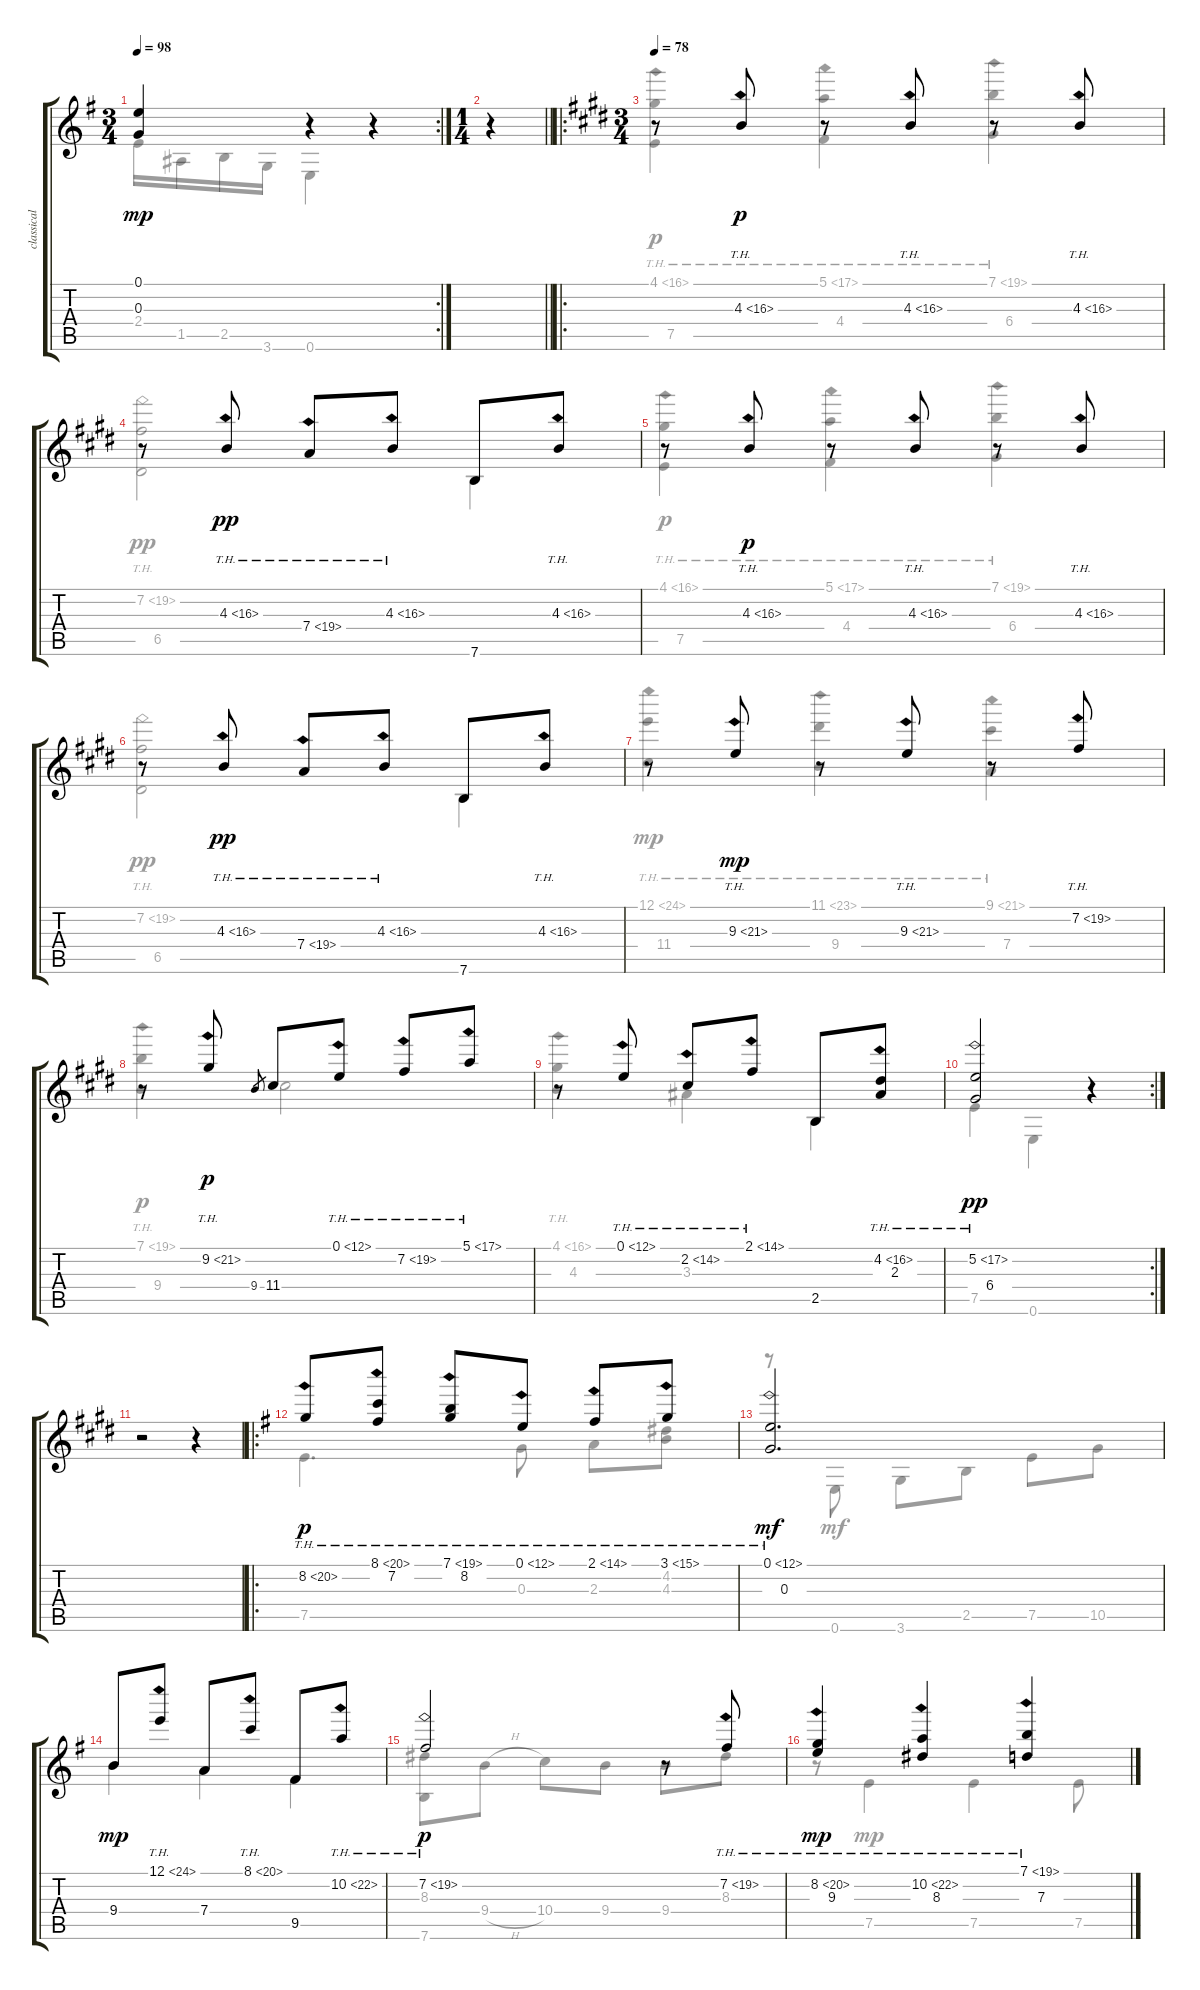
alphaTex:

\track ("classical guitar" "classical ") {instrument acousticguitarnylon}
\staff {score tabs}
\tuning (E4 B3 G3 D3 A2 E2) {hide}
\voice
\rc 2
\ts (3 4)
\tempo 98
\clef g2
\ks g
(0.1 0.3).4{dy mp} r.4 r.4 |
\ts (1 4)
\barLineRight lightlight
r.4 |
\ro
\ts (3 4)
\tempo 78
\ks e
r.8 4.3{th 12}.8{dy p} r.8 4.3{th 12}.8 r.8 4.3{th 12}.8 |
\ks c#minor
r.8 4.3{th 12}.8{dy pp} 7.4{th 12}.8 4.3{th 12}.8 7.6.8 4.3{th 12}.8 |
r.8 4.3{th 12}.8{dy p} r.8 4.3{th 12}.8 r.8 4.3{th 12}.8 |
\ks e
r.8 4.3{th 12}.8{dy pp} 7.4{th 12}.8 4.3{th 12}.8 7.6.8 4.3{th 12}.8 |
\ks c#minor
r.8 9.3{th 12}.8{dy mp} r.8 9.3{th 12}.8 r.8 7.2{th 12}.8 |
r.8 9.2{th 12}.8{dy p} 9.4.8{gr} 11.4.8 0.1{th 12}.8 7.2{th 12}.8 5.1{th 12}.8 |
\ks e
r.8 0.1{th 12}.8 2.2{th 12}.8 2.1{th 12}.8 2.5.8 (4.2{th 12} 2.3).8 |
\rc 2
\ks c#minor
(5.2{th 12} 6.4).2{dy pp} r.4 |
r.2 r.4 |
\ro
\ks g
8.2{th 12}.8{dy p} (8.1{th 12} 7.2).8 (7.1{th 12} 8.2).8 0.1{th 12}.8 2.1{th 12}.8 3.1{th 12}.8 |
(0.1{th 12} 0.3).2{d dy mf} |
9.4.8{dy mp} 12.1{th 12}.8 7.4.8 8.1{th 12}.8 9.5.8 10.2{th 12}.8 |
7.2{th 12}.2{dy p} r.8 7.2{th 12}.8 |
(8.2{th 12} 9.3).4{dy mp} (10.2{th 12} 8.3).4 (7.1{th 12} 7.3).4
\voice
\clef g2
\ottava regular
\simile none
\ks g
2.4.16{dy mp} 1.5.16 2.5.16 3.6.16 0.6.4 r.4 |
\barLineRight lightlight
|
\ks e
(4.1{th 12} 7.5).4{dy p} (5.1{th 12} 4.4).4 (7.1{th 12} 6.4).4 |
\ks c#minor
(7.2{th 12} 6.5).2{dy pp} 7.6.4 |
(4.1{th 12} 7.5).4{dy p} (5.1{th 12} 4.4).4 (7.1{th 12} 6.4).4 |
\ks e
(7.2{th 12} 6.5).2{dy pp} 7.6.4 |
\ks c#minor
(12.1{th 12} 11.4).4{dy mp} (11.1{th 12} 9.4).4 (9.1{th 12} 7.4).4 |
(7.1{th 12} 9.4).4{dy p} 11.4.2 |
\ks e
(4.1{th 12} 4.3).4 3.3.4 2.5.4 |
\ks c#minor
7.5.4{dy pp} 0.6.4 r.4 |
|
\ks g
7.5.4{d dy p} 0.3.8 2.3.8 (4.2 4.3).8 |
r.8 0.6.8{dy mf} 3.6.8 2.5.8 7.5.8 10.5.8 |
9.4.4{dy mp} 7.4.4 9.5.4 |
(8.3 7.6).8{dy p} 9.4{h}.8 10.4.8 9.4.8 9.4.8 8.3.8 |
r.8 7.5.4{dy mp} 7.5.4 7.5.8
